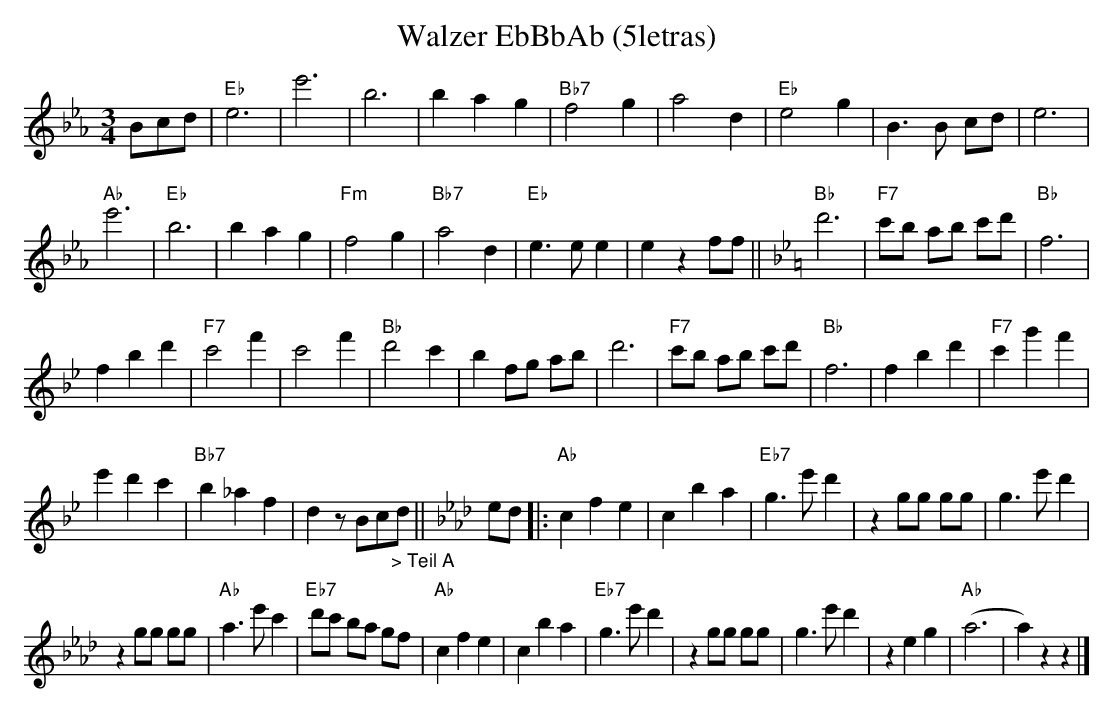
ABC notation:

X:1
T:Walzer EbBbAb (5letras)
M:3/4
L:1/4
K:Ebmaj%%MIDI gchordon
B/2c/2d/2 | "Eb"e3 | e'3 | b3 | bag | "Bb7"f2g | a2d | "Eb"e2g | B>B c/2d/2 | e3 |
"Ab"e'3 | "Eb"b3 | bag | "Fm"f2g | "Bb7"a2d | "Eb"e>ee | ezf/2f/2 || [K:Bbmaj] "Bb"d'3 | "F7"c'/2b/2 a/2b/2 c'/2d'/2 | "Bb"f3 |
fbd' | "F7"c'2f' | c'2f' | "Bb"d'2c' | b f/2g/2 a/2b/2 | d'3 | "F7"c'/2b/2 a/2b/2 c'/2d'/2 | "Bb"f3 | fbd' | "F7"c'g'f' |
e'd'c' | "Bb7"b_af | dz/2 B/2c/2"_> Teil A"d/2 || [K:Abmaj] e/2d/2 |: "Ab"cfe | cba | "Eb7"g>e'd' | zg/2g/2 g/2g/2 | g>e'd' |
zg/2g/2 g/2g/2 | "Ab"a>e'c' | "Eb7"d'/2c'/2 b/2a/2 g/2f/2 | "Ab"cfe | cba | "Eb7"g>e'd' | zg/2g/2 g/2g/2 | g>e'd' | zeg | "Ab"(a3 | a)zz |]
